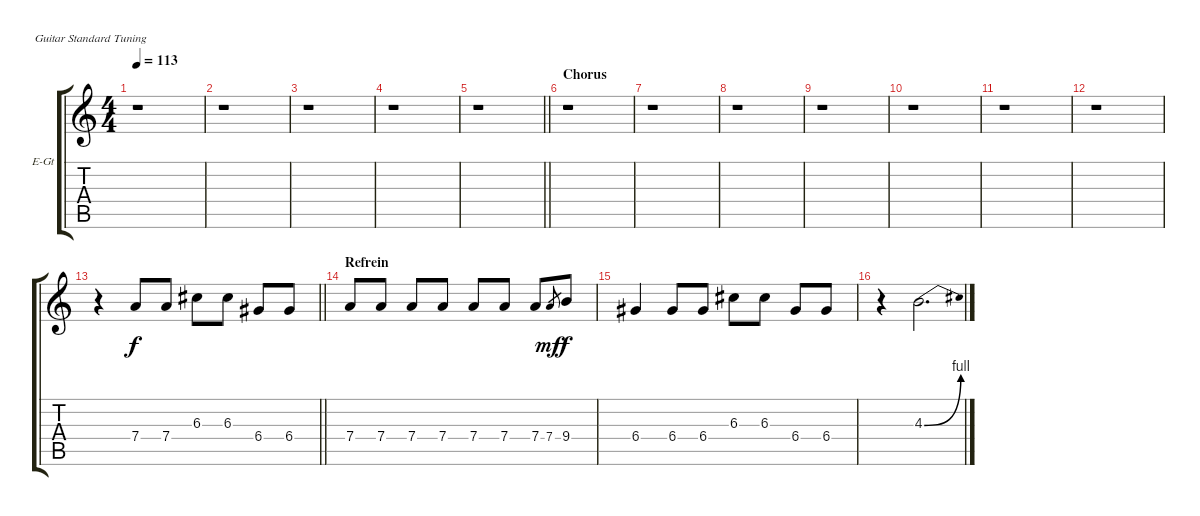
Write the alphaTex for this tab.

\bracketExtendMode groupsimilarinstruments
\firstSystemTrackNameOrientation horizontal
\otherSystemsTrackNameOrientation horizontal
\track ("Solo" "E-Gt") {instrument distortionguitar}
\staff {score tabs}
\tuning (E4 B3 G3 D3 A2 E2)
\ts (4 4)
\tempo 113
\clef g2
\ks c
r.1{dy f} |
r.1 |
r.1 |
r.1 |
\barLineRight lightlight
r.1 |
\section ("" "Chorus")
r.1 |
r.1 |
r.1 |
r.1 |
r.1 |
r.1 |
r.1 |
\barLineRight lightlight
r.4 7.4.8 7.4.8 6.3.8 6.3.8 6.4.8 6.4.8 |
\section ("" "Refrein")
7.4.8 7.4.8 7.4.8 7.4.8 7.4.8 7.4.8 7.4.8 7.4.8{gr dy mf} 9.4.8{dy f} |
6.4.4 6.4.8 6.4.8 6.3.8 6.3.8 6.4.8 6.4.8 |
r.4 4.3{be (bend 0 0 60 4)}.2{d}
